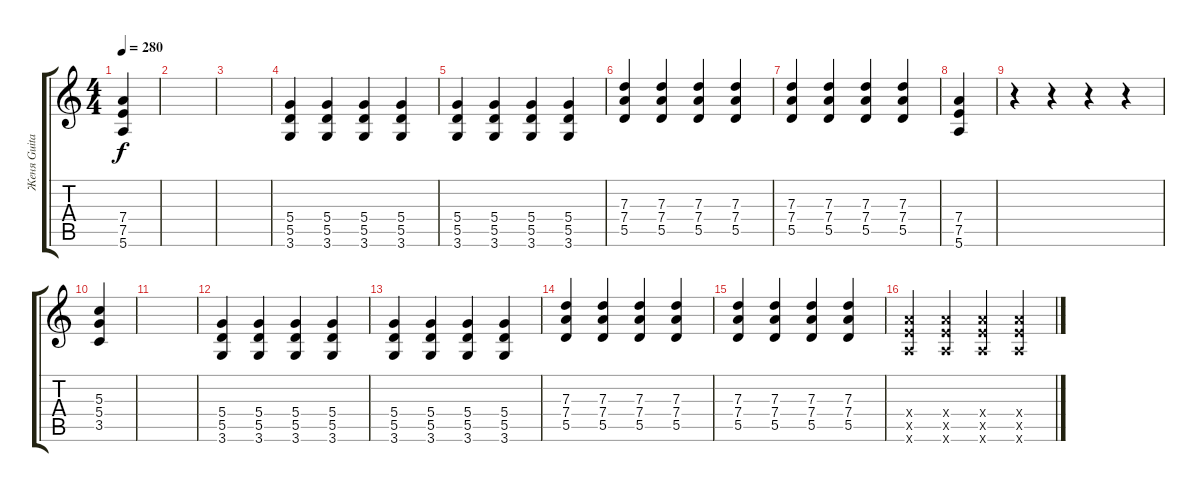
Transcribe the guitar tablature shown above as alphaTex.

\track ("Женя Guitar" "Женя Guita") {instrument overdrivenguitar}
\staff {score tabs}
\tuning (E4 B3 G3 D3 A2 E2) {hide}
\ts (4 4)
\tempo 280
\clef g2
\ks c
(7.4 7.5 5.6).4{dy f} |
|
|
(5.4 5.5 3.6).4 (5.4 5.5 3.6).4 (5.4 5.5 3.6).4 (5.4 5.5 3.6).4 |
(5.4 5.5 3.6).4 (5.4 5.5 3.6).4 (5.4 5.5 3.6).4 (5.4 5.5 3.6).4 |
(7.3 7.4 5.5).4 (7.3 7.4 5.5).4 (7.3 7.4 5.5).4 (7.3 7.4 5.5).4 |
(7.3 7.4 5.5).4 (7.3 7.4 5.5).4 (7.3 7.4 5.5).4 (7.3 7.4 5.5).4 |
(7.4 7.5 5.6).4 |
r.4 r.4 r.4 r.4 |
(5.3 5.4 3.5).4 |
|
(5.4 5.5 3.6).4 (5.4 5.5 3.6).4 (5.4 5.5 3.6).4 (5.4 5.5 3.6).4 |
(5.4 5.5 3.6).4 (5.4 5.5 3.6).4 (5.4 5.5 3.6).4 (5.4 5.5 3.6).4 |
(7.3 7.4 5.5).4 (7.3 7.4 5.5).4 (7.3 7.4 5.5).4 (7.3 7.4 5.5).4 |
(7.3 7.4 5.5).4 (7.3 7.4 5.5).4 (7.3 7.4 5.5).4 (7.3 7.4 5.5).4 |
(7.4{x} 7.5{x} 5.6{x}).4 (7.4{x} 7.5{x} 5.6{x}).4 (7.4{x} 7.5{x} 5.6{x}).4 (7.4{x} 7.5{x} 5.6{x}).4
